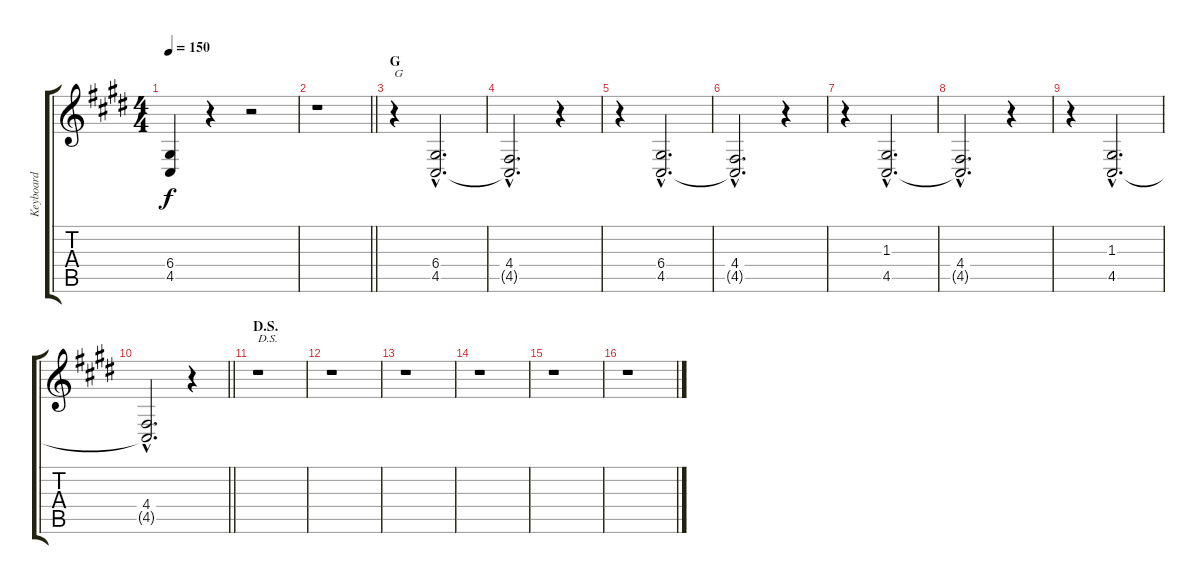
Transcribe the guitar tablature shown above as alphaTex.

\track ("Keyboard" "Keyboard") {instrument brasssection}
\staff {score tabs}
\tuning (E4 B3 G3 D3 A2 E2) {hide}
\ts (4 4)
\tempo 150
\clef g2
\ks e
(6.4{t} 4.5{t}).4{dy f} r.4 r.2 |
\barLineRight lightlight
r.1 |
\section ("" "G")
r.4{txt "G"} (6.4{hac} 4.5{hac}).2{d} |
(4.4{hac} 4.5{hac t}).2{d} r.4 |
r.4 (6.4{hac} 4.5{hac}).2{d} |
(4.4{hac} 4.5{hac t}).2{d} r.4 |
r.4 (1.3{hac} 4.5{hac}).2{d} |
(4.4{hac} 4.5{hac t}).2{d} r.4 |
r.4 (1.3{hac} 4.5{hac}).2{d} |
\barLineRight lightlight
(4.4{hac} 4.5{hac t}).2{d} r.4 |
\section ("" "D.S.")
r.1{txt "D.S."} |
r.1 |
r.1 |
r.1 |
r.1 |
r.1
